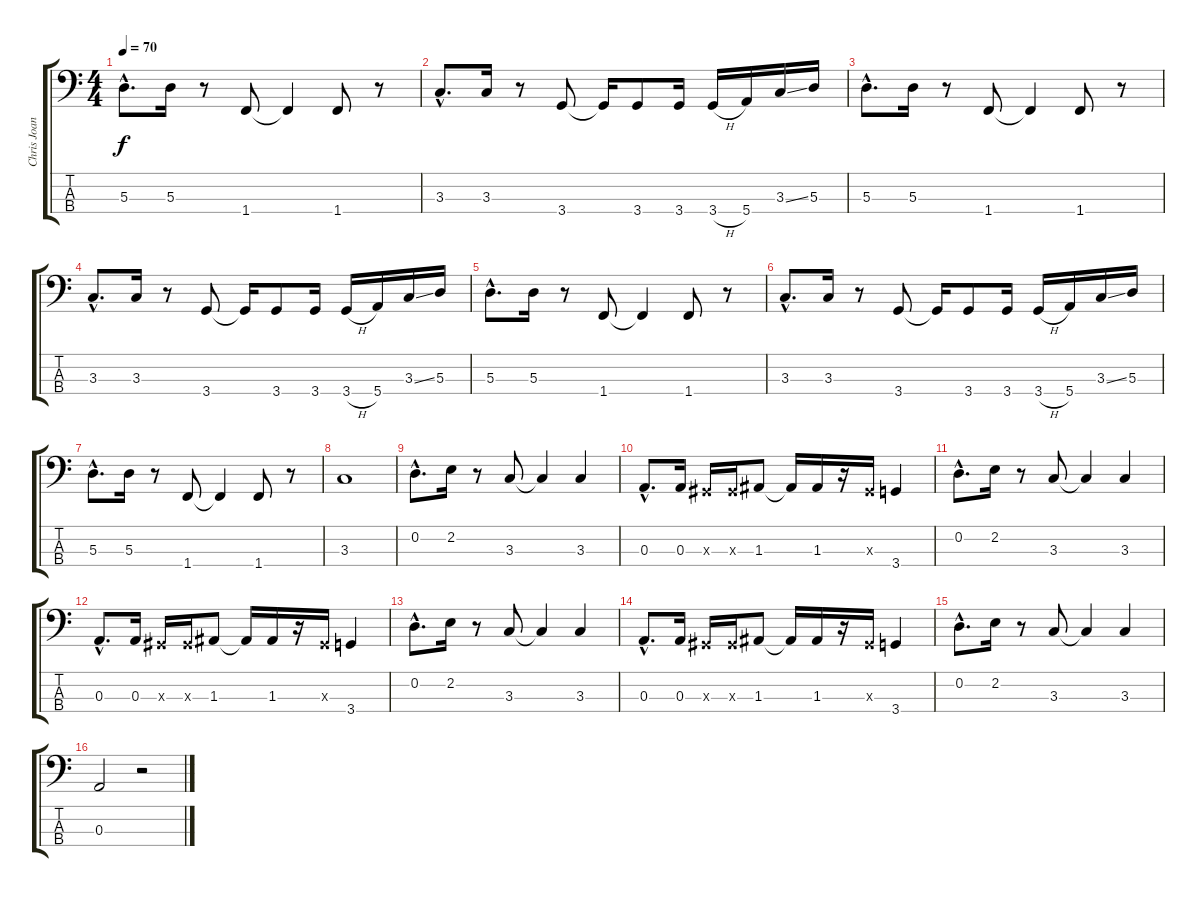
\track ("Chris Joannou (basse)" "Chris Joan") {instrument electricbasspick}
\staff {score tabs}
\tuning (G2 D2 A1 E1) {hide}
\ts (4 4)
\tempo 70
\clef f4
\ks c
5.3{hac}.8{d dy f} 5.3.16 r.8 1.4.8 1.4{t}.4 1.4.8 r.8 |
3.3{hac}.8{d} 3.3.16 r.8 3.4.8 3.4{t}.16 3.4.8 3.4.16 3.4{h}.16 5.4.16 3.3{ss}.16 5.3.16 |
5.3{hac}.8{d} 5.3.16 r.8 1.4.8 1.4{t}.4 1.4.8 r.8 |
3.3{hac}.8{d} 3.3.16 r.8 3.4.8 3.4{t}.16 3.4.8 3.4.16 3.4{h}.16 5.4.16 3.3{ss}.16 5.3.16 |
5.3{hac}.8{d} 5.3.16 r.8 1.4.8 1.4{t}.4 1.4.8 r.8 |
3.3{hac}.8{d} 3.3.16 r.8 3.4.8 3.4{t}.16 3.4.8 3.4.16 3.4{h}.16 5.4.16 3.3{ss}.16 5.3.16 |
5.3{hac}.8{d} 5.3.16 r.8 1.4.8 1.4{t}.4 1.4.8 r.8 |
3.3.1 |
0.2{hac}.8{d} 2.2.16 r.8 3.3.8 3.3{t}.4 3.3.4 |
0.3{hac}.8{d} 0.3.16 -1.3{x}.16 -1.3{x}.16 1.3.8 1.3{t}.16 1.3.16 r.16 -1.3{x}.16 3.4.4 |
0.2{hac}.8{d} 2.2.16 r.8 3.3.8 3.3{t}.4 3.3.4 |
0.3{hac}.8{d} 0.3.16 -1.3{x}.16 -1.3{x}.16 1.3.8 1.3{t}.16 1.3.16 r.16 -1.3{x}.16 3.4.4 |
0.2{hac}.8{d} 2.2.16 r.8 3.3.8 3.3{t}.4 3.3.4 |
0.3{hac}.8{d} 0.3.16 -1.3{x}.16 -1.3{x}.16 1.3.8 1.3{t}.16 1.3.16 r.16 -1.3{x}.16 3.4.4 |
0.2{hac}.8{d} 2.2.16 r.8 3.3.8 3.3{t}.4 3.3.4 |
0.3.2 r.2
